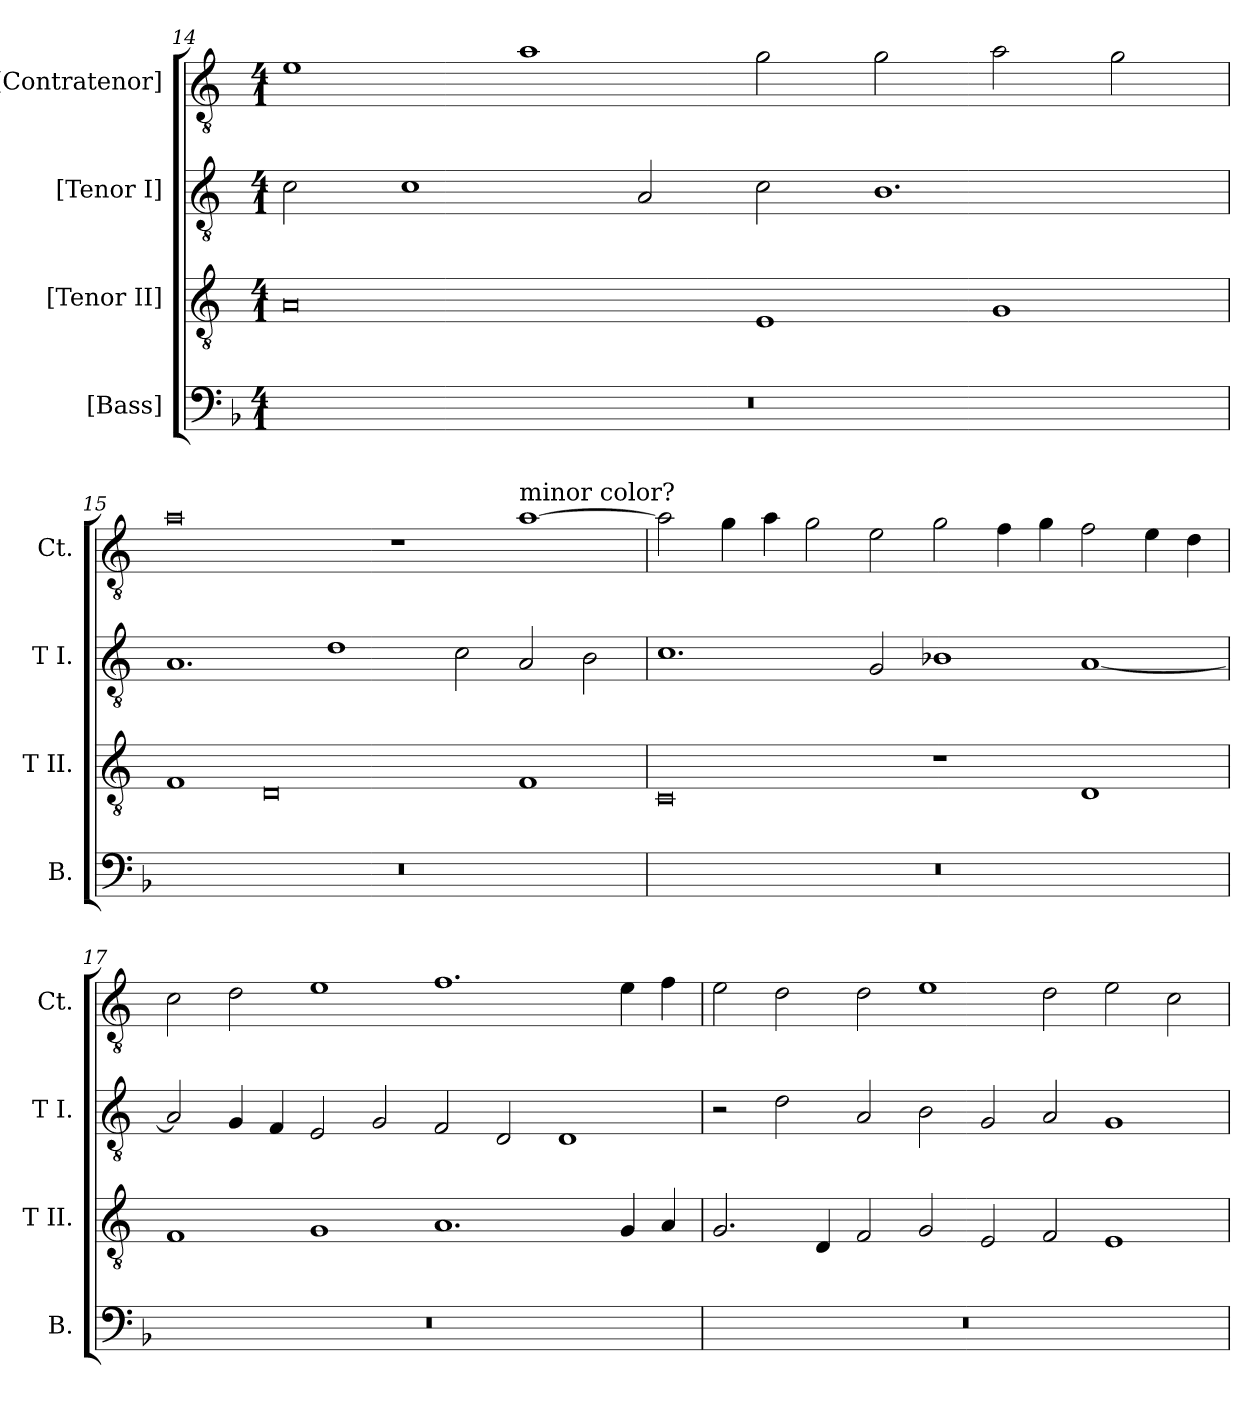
**kern	**kern	**kern	**kern
*part4	*part3	*part2	*part1
*staff4	*staff3	*staff2	*staff1
*I"[Bass]	*I"[Tenor II]	*I"[Tenor I]	*I"[Contratenor]
*I'B.	*I'T II.	*I'T I.	*I'Ct.
*clefF4	*clefGv2	*clefGv2	*clefGv2
*	*ITrd7c12	*ITrd7c12	*ITrd7c12
*k[b-]	*k[]	*k[]	*k[]
*F:	*C:	*C:	*C:
*M4/1	*M4/1	*M4/1	*M4/1
=14	=14	=14	=14
!LO:N:vis=1	!	!	!
00r	0AAi	2Ci\	1Ei
.	.	1Ci	.
.	.	.	1Ai
.	.	2AAi/	.
.	1EEi	2Ci\	2Gi\
.	.	1.BBi	2Gi\
.	1GGi	.	2Ai\
.	.	.	2Gi\
!!LO:LB:g=z
=15	=15	=15	=15
!LO:N:vis=1	!	!	!
00r	1FFi	1.AAi	0Ai
.	0DDi	.	.
.	.	1Di	.
.	.	.	1r
.	.	2Ci\	.
!	!	!	!LO:TX:a:t=minor color?
.	1FFi	2AAi/	[>1Ai
.	.	2BBi\	.
=16	=16	=16	=16
!LO:N:vis=1	!	!	!
00r	0CCi	1.Ci	2Ai\]
.	.	.	4Gi\
.	.	.	4Ai\
.	.	.	2Gi\
.	.	2GGi/	2Ei\
.	1r	1BB-Xi	2Gi\
.	.	.	4Fi\
.	.	.	4Gi\
.	1DDi	[<1AAi	2Fi\
.	.	.	4Ei\
.	.	.	4Di\
!!LO:LB:g=z
=17	=17	=17	=17
!LO:N:vis=1	!	!	!
00r	1FFi	2AAi/]	2Ci\
.	.	4GGi/	2Di\
.	.	4FFi/	.
.	1GGi	2EEi/	1Ei
.	.	2GGi/	.
.	1.AAi	2FFi/	1.Fi
.	.	2DDi/	.
.	.	1DDi	.
.	4GGi/	.	4Ei\
.	4AAi/	.	4Fi\
=18	=18	=18	=18
!LO:N:vis=1	!	!	!
00r	2.GGi/	2r	2Ei\
.	.	2Di\	2Di\
.	4DDi/	.	.
.	2FFi/	2AAi/	2Di\
.	2GGi/	2BBi\	1Ei
.	2EEi/	2GGi/	.
.	2FFi/	2AAi/	2Di\
.	1EEi	1GGi	2Ei\
.	.	.	2Ci\
=	=	=	=
*-	*-	*-	*-
